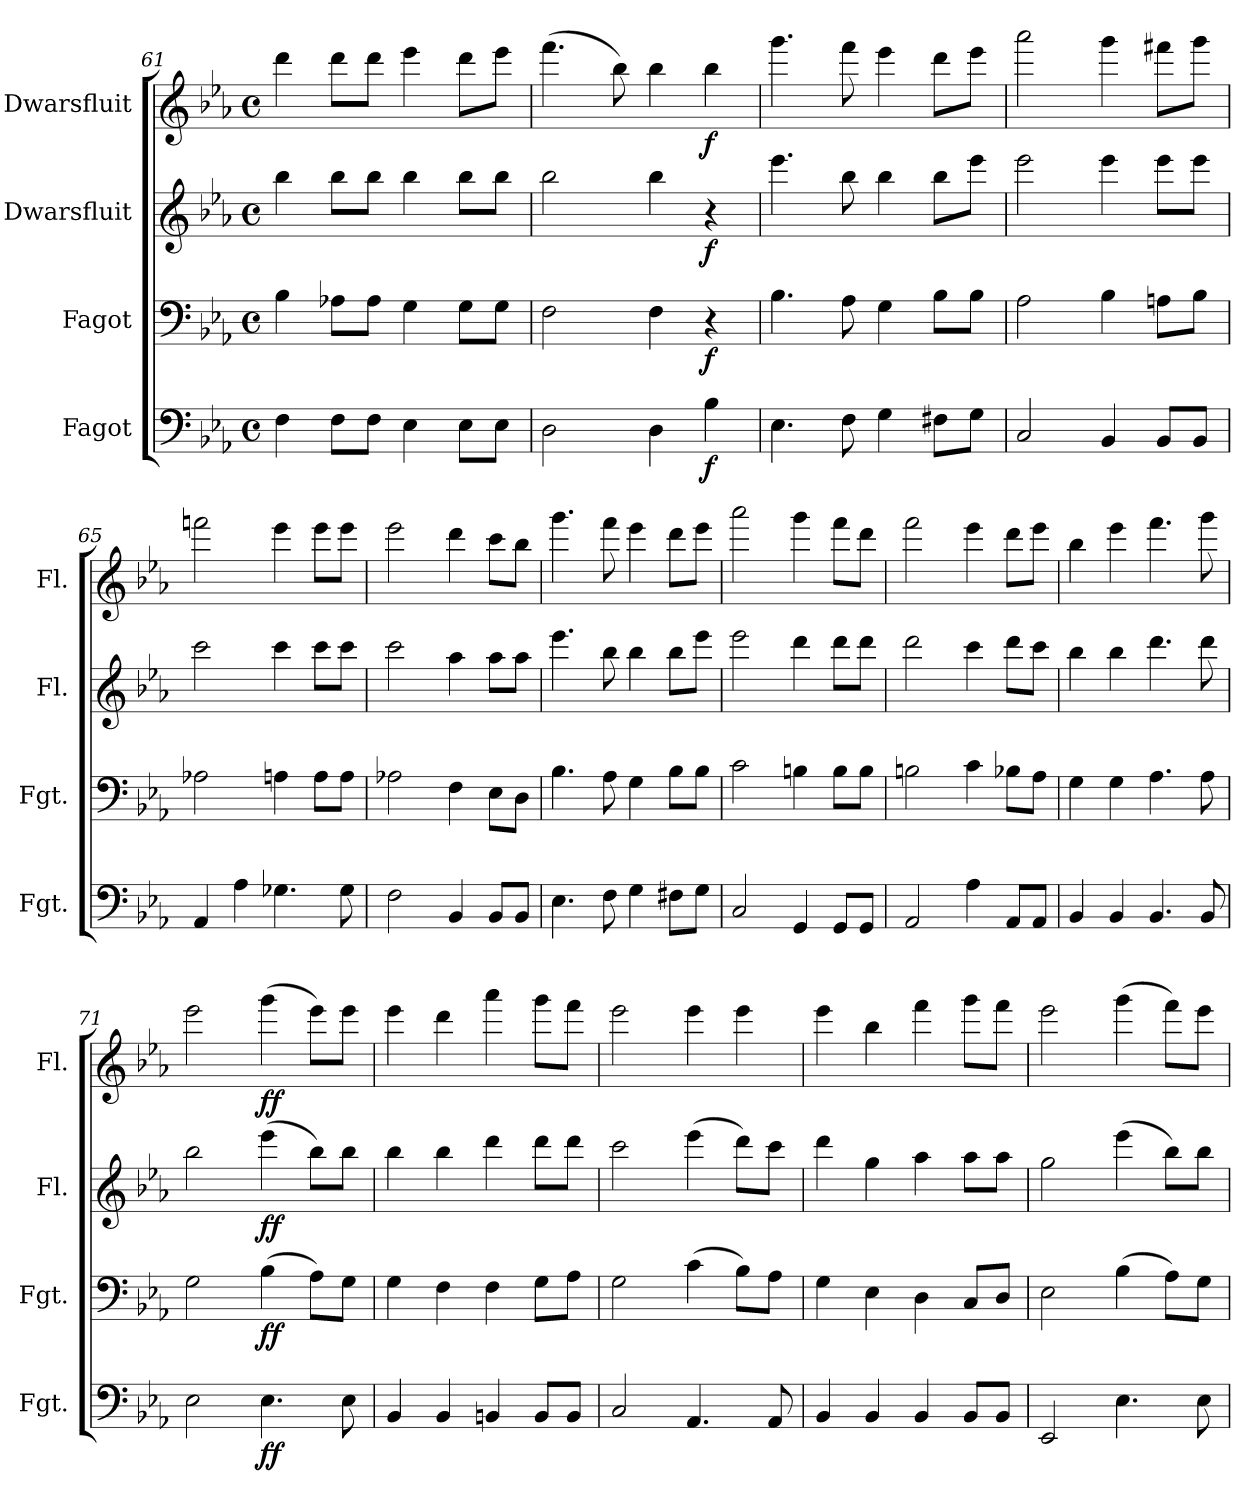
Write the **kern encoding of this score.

**kern	**dynam	**kern	**dynam	**kern	**dynam	**kern	**dynam
*part4	*part4	*part3	*part3	*part2	*part2	*part1	*part1
*staff4	*staff4	*staff3	*staff3	*staff2	*staff2	*staff1	*staff1
*I"Fagot	*	*I"Fagot	*	*I"Dwarsfluit	*	*I"Dwarsfluit	*
*I'Fgt.	*	*I'Fgt.	*	*I'Fl.	*	*I'Fl.	*
*clefF4	*	*clefF4	*	*clefG2	*	*clefG2	*
*k[b-e-a-]	*	*k[b-e-a-]	*	*k[b-e-a-]	*	*k[b-e-a-]	*
*M4/4	*	*M4/4	*	*M4/4	*	*M4/4	*
*met(c)	*	*met(c)	*	*met(c)	*	*met(c)	*
=61	=61	=61	=61	=61	=61	=61	=61
4F\	.	4B-\	.	4bb-\	.	4ddd\	.
8F\L	.	8A-X\L	.	8bb-\L	.	8ddd\L	.
8F\J	.	8A-\J	.	8bb-\J	.	8ddd\J	.
4E-\	.	4G\	.	4bb-\	.	4eee-\	.
8E-\L	.	8G\L	.	8bb-\L	.	8ddd\L	.
8E-\J	.	8G\J	.	8bb-\J	.	8eee-\J	.
=62	=62	=62	=62	=62	=62	=62	=62
2D\	.	2F\	.	2bb-\	.	(4.fff\	.
.	.	.	.	.	.	8bb-\)	.
4D\	.	4F\	.	4bb-\	.	4bb-\	.
!	!LO:DY:b	!	!LO:DY:b	!	!LO:DY:b	!	!LO:DY:b
4B-\	f	4r	f	4r	f	4bb-\	f
=63	=63	=63	=63	=63	=63	=63	=63
4.E-\	.	4.B-\	.	4.eee-\	.	4.ggg\	.
8F\	.	8A-\	.	8bb-\	.	8fff\	.
4G\	.	4G\	.	4bb-\	.	4eee-\	.
8F#X\L	.	8B-\L	.	8bb-\L	.	8ddd\L	.
8G\J	.	8B-\J	.	8eee-\J	.	8eee-\J	.
!!LO:LB:g=z
=64	=64	=64	=64	=64	=64	=64	=64
2C/	.	2A-\	.	2eee-\	.	2aaa-\	.
4BB-/	.	4B-\	.	4eee-\	.	4ggg\	.
8BB-/L	.	8An\L	.	8eee-\L	.	8fff#X\L	.
8BB-/J	.	8B-\J	.	8eee-\J	.	8ggg\J	.
=65	=65	=65	=65	=65	=65	=65	=65
4AA-/	.	2A-X\	.	2ccc\	.	2fffn\	.
4A-\	.	.	.	.	.	.	.
4.G-X\	.	4An\	.	4ccc\	.	4eee-\	.
.	.	8A\L	.	8ccc\L	.	8eee-\L	.
8G-\	.	8A\J	.	8ccc\J	.	8eee-\J	.
=66	=66	=66	=66	=66	=66	=66	=66
2F\	.	2A-X\	.	2ccc\	.	2eee-\	.
4BB-/	.	4F\	.	4aa-\	.	4ddd\	.
8BB-/L	.	8E-\L	.	8aa-\L	.	8ccc\L	.
8BB-/J	.	8D\J	.	8aa-\J	.	8bb-\J	.
=67	=67	=67	=67	=67	=67	=67	=67
4.E-\	.	4.B-\	.	4.eee-\	.	4.ggg\	.
8F\	.	8A-\	.	8bb-\	.	8fff\	.
4G\	.	4G\	.	4bb-\	.	4eee-\	.
8F#X\L	.	8B-\L	.	8bb-\L	.	8ddd\L	.
8G\J	.	8B-\J	.	8eee-\J	.	8eee-\J	.
=68	=68	=68	=68	=68	=68	=68	=68
2C/	.	2c\	.	2eee-\	.	2aaa-\	.
4GG/	.	4Bn\	.	4ddd\	.	4ggg\	.
8GG/L	.	8B\L	.	8ddd\L	.	8fff\L	.
8GG/J	.	8B\J	.	8ddd\J	.	8ddd\J	.
=69	=69	=69	=69	=69	=69	=69	=69
2AA-/	.	2Bn\	.	2ddd\	.	2fff\	.
4A-\	.	4c\	.	4ccc\	.	4eee-\	.
8AA-/L	.	8B-X\L	.	8ddd\L	.	8ddd\L	.
8AA-/J	.	8A-\J	.	8ccc\J	.	8eee-\J	.
!!LO:PB:g=z
=70	=70	=70	=70	=70	=70	=70	=70
4BB-/	.	4G\	.	4bb-\	.	4bb-\	.
4BB-/	.	4G\	.	4bb-\	.	4eee-\	.
4.BB-/	.	4.A-\	.	4.ddd\	.	4.fff\	.
8BB-/	.	8A-\	.	8ddd\	.	8ggg\	.
=71	=71	=71	=71	=71	=71	=71	=71
2E-\	.	2G\	.	2bb-\	.	2eee-\	.
!	!LO:DY:b	!	!LO:DY:b	!	!LO:DY:b	!	!LO:DY:b
4.E-\	ff	(4B-\	ff	(4eee-\	ff	(4ggg\	ff
.	.	8A-\L)	.	8bb-\L)	.	8eee-\L)	.
8E-\	.	8G\J	.	8bb-\J	.	8eee-\J	.
=72	=72	=72	=72	=72	=72	=72	=72
4BB-/	.	4G\	.	4bb-\	.	4eee-\	.
4BB-/	.	4F\	.	4bb-\	.	4ddd\	.
4BBn/	.	4F\	.	4ddd\	.	4aaa-\	.
8BB/L	.	8G\L	.	8ddd\L	.	8ggg\L	.
8BB/J	.	8A-\J	.	8ddd\J	.	8fff\J	.
=73	=73	=73	=73	=73	=73	=73	=73
2C/	.	2G\	.	2ccc\	.	2eee-\	.
4.AA-/	.	(4c\	.	(4eee-\	.	4eee-\	.
.	.	8B-\L)	.	8ddd\L)	.	4eee-\	.
8AA-/	.	8A-\J	.	8ccc\J	.	.	.
=74	=74	=74	=74	=74	=74	=74	=74
4BB-/	.	4G\	.	4ddd\	.	4eee-\	.
4BB-/	.	4E-\	.	4gg\	.	4bb-\	.
4BB-/	.	4D\	.	4aa-\	.	4fff\	.
8BB-/L	.	8C/L	.	8aa-\L	.	8ggg\L	.
8BB-/J	.	8D/J	.	8aa-\J	.	8fff\J	.
=75	=75	=75	=75	=75	=75	=75	=75
2EE-/	.	2E-\	.	2gg\	.	2eee-\	.
4.E-\	.	(4B-\	.	(4eee-\	.	(4ggg\	.
.	.	8A-\L)	.	8bb-\L)	.	8fff\L)	.
8E-\	.	8G\J	.	8bb-\J	.	8eee-\J	.
=	=	=	=	=	=	=	=
*-	*-	*-	*-	*-	*-	*-	*-
